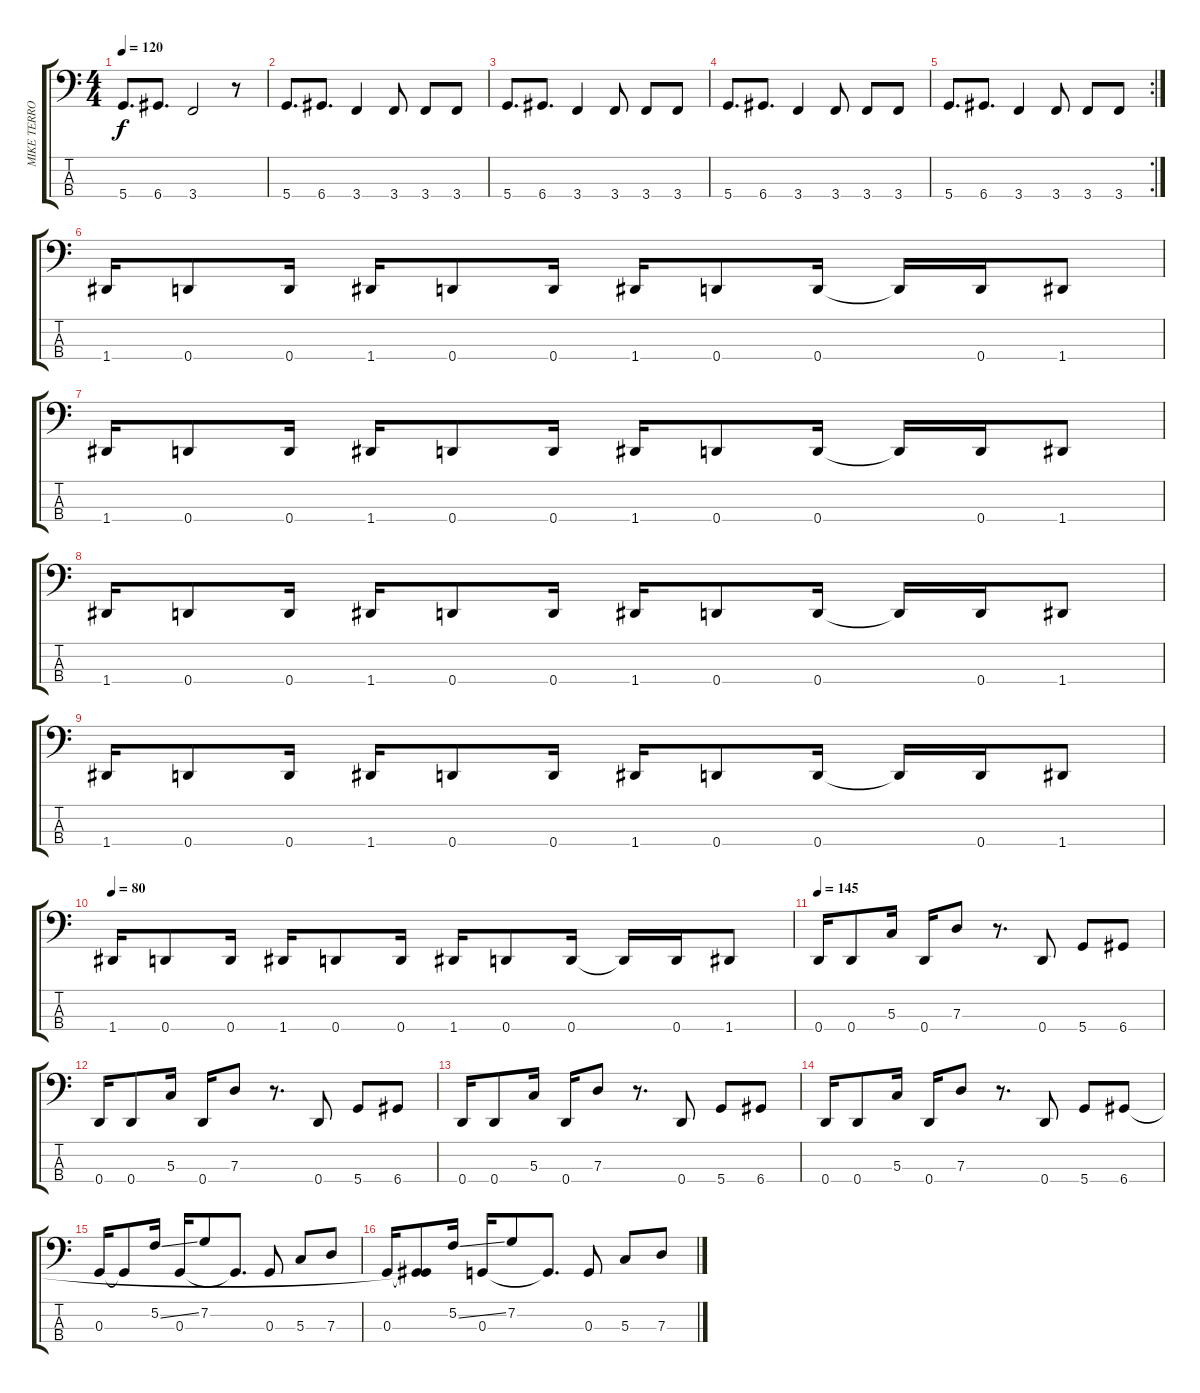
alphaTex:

\track ("MIKE TERROR" "MIKE TERRO") {instrument electricbasspick}
\staff {score tabs}
\tuning (F2 C2 G1 D1) {hide}
\ts (4 4)
\tempo 120
\clef f4
\ks c
5.4.8{d dy f} 6.4.8{d} 3.4.2 r.8 |
5.4.8{d} 6.4.8{d} 3.4.4 3.4.8 3.4.8 3.4.8 |
5.4.8{d} 6.4.8{d} 3.4.4 3.4.8 3.4.8 3.4.8 |
5.4.8{d} 6.4.8{d} 3.4.4 3.4.8 3.4.8 3.4.8 |
\rc 2
5.4.8{d} 6.4.8{d} 3.4.4 3.4.8 3.4.8 3.4.8 |
1.4.16 0.4.8 0.4.16 1.4.16 0.4.8 0.4.16 1.4.16 0.4.8 0.4.16 0.4{t}.16 0.4.16 1.4.8 |
1.4.16 0.4.8 0.4.16 1.4.16 0.4.8 0.4.16 1.4.16 0.4.8 0.4.16 0.4{t}.16 0.4.16 1.4.8 |
1.4.16 0.4.8 0.4.16 1.4.16 0.4.8 0.4.16 1.4.16 0.4.8 0.4.16 0.4{t}.16 0.4.16 1.4.8 |
1.4.16 0.4.8 0.4.16 1.4.16 0.4.8 0.4.16 1.4.16 0.4.8 0.4.16 0.4{t}.16 0.4.16 1.4.8 |
\tempo 80
1.4.16 0.4.8 0.4.16 1.4.16 0.4.8 0.4.16 1.4.16 0.4.8 0.4.16 0.4{t}.16 0.4.16 1.4.8 |
\tempo 145
0.4.16 0.4.8 5.3.16 0.4.16 7.3.8 r.8{d} 0.4.8 5.4.8 6.4.8 |
0.4.16 0.4.8 5.3.16 0.4.16 7.3.8 r.8{d} 0.4.8 5.4.8 6.4.8 |
0.4.16 0.4.8 5.3.16 0.4.16 7.3.8 r.8{d} 0.4.8 5.4.8 6.4.8 |
0.4.16 0.4.8 5.3.16 0.4.16 7.3.8 r.8{d} 0.4.8 5.4.8 6.4.8 |
0.3.16 0.3{t}.8 5.2{ss}.16 0.3.16 7.2.8 0.3{t}.8{d} 0.3.8 5.3.8 7.3.8 |
0.3.16 (0.3{t} 6.4{t}).8 5.2{ss}.16 0.3.16 7.2.8 0.3{t}.8{d} 0.3.8 5.3.8 7.3.8
